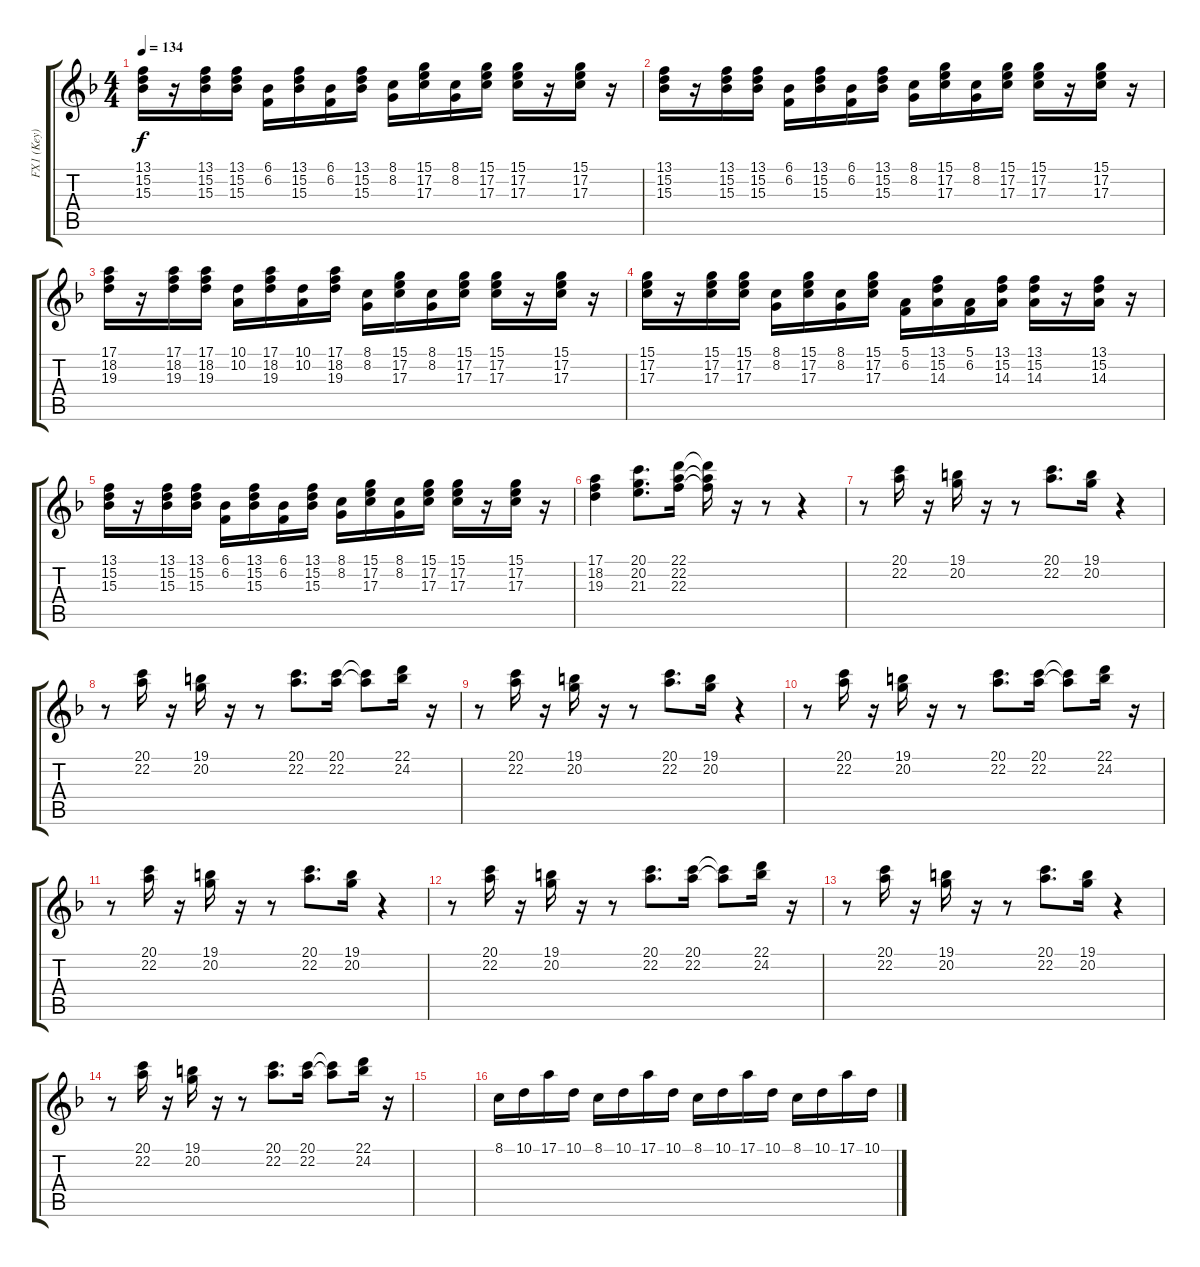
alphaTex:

\track ("FX1 (Key)" "FX1 (Key)") {instrument stringensemble2}
\staff {score tabs}
\tuning (E4 B3 G3 D3 A2 E2) {hide}
\ts (4 4)
\tempo 134
\clef g2
\ks f
(13.1 15.2 15.3).16{dy f} r.16 (13.1 15.2 15.3).16 (13.1 15.2 15.3).16 (6.1 6.2).16 (13.1 15.2 15.3).16 (6.1 6.2).16 (13.1 15.2 15.3).16 (8.1 8.2).16 (15.1 17.2 17.3).16 (8.1 8.2).16 (15.1 17.2 17.3).16 (15.1 17.2 17.3).16 r.16 (15.1 17.2 17.3).16 r.16 |
(13.1 15.2 15.3).16 r.16 (13.1 15.2 15.3).16 (13.1 15.2 15.3).16 (6.1 6.2).16 (13.1 15.2 15.3).16 (6.1 6.2).16 (13.1 15.2 15.3).16 (8.1 8.2).16 (15.1 17.2 17.3).16 (8.1 8.2).16 (15.1 17.2 17.3).16 (15.1 17.2 17.3).16 r.16 (15.1 17.2 17.3).16 r.16 |
(17.1 18.2 19.3).16 r.16 (17.1 18.2 19.3).16 (17.1 18.2 19.3).16 (10.1 10.2).16 (17.1 18.2 19.3).16 (10.1 10.2).16 (17.1 18.2 19.3).16 (8.1 8.2).16 (15.1 17.2 17.3).16 (8.1 8.2).16 (15.1 17.2 17.3).16 (15.1 17.2 17.3).16 r.16 (15.1 17.2 17.3).16 r.16 |
(15.1 17.2 17.3).16 r.16 (15.1 17.2 17.3).16 (15.1 17.2 17.3).16 (8.1 8.2).16 (15.1 17.2 17.3).16 (8.1 8.2).16 (15.1 17.2 17.3).16 (5.1 6.2).16 (13.1 15.2 14.3).16 (5.1 6.2).16 (13.1 15.2 14.3).16 (13.1 15.2 14.3).16 r.16 (13.1 15.2 14.3).16 r.16 |
(13.1 15.2 15.3).16 r.16 (13.1 15.2 15.3).16 (13.1 15.2 15.3).16 (6.1 6.2).16 (13.1 15.2 15.3).16 (6.1 6.2).16 (13.1 15.2 15.3).16 (8.1 8.2).16 (15.1 17.2 17.3).16 (8.1 8.2).16 (15.1 17.2 17.3).16 (15.1 17.2 17.3).16 r.16 (15.1 17.2 17.3).16 r.16 |
(17.1 18.2 19.3).4 (20.1 20.2 21.3).8{d} (22.1 22.2 22.3).16 (22.1{t} 22.2{t} 22.3{t}).16 r.16 r.8 r.4 |
r.8{instrument electricpiano2} (20.1 22.2).16 r.16 (19.1 20.2).16 r.16 r.8 (20.1 22.2).8{d} (19.1 20.2).16 r.4 |
r.8 (20.1 22.2).16 r.16 (19.1 20.2).16 r.16 r.8 (20.1 22.2).8{d} (20.1 22.2).16 (20.1{t} 22.2{t}).8 (22.1 24.2).16 r.16 |
r.8 (20.1 22.2).16 r.16 (19.1 20.2).16 r.16 r.8 (20.1 22.2).8{d} (19.1 20.2).16 r.4 |
r.8 (20.1 22.2).16 r.16 (19.1 20.2).16 r.16 r.8 (20.1 22.2).8{d} (20.1 22.2).16 (20.1{t} 22.2{t}).8 (22.1 24.2).16 r.16 |
r.8 (20.1 22.2).16 r.16 (19.1 20.2).16 r.16 r.8 (20.1 22.2).8{d} (19.1 20.2).16 r.4 |
r.8 (20.1 22.2).16 r.16 (19.1 20.2).16 r.16 r.8 (20.1 22.2).8{d} (20.1 22.2).16 (20.1{t} 22.2{t}).8 (22.1 24.2).16 r.16 |
r.8 (20.1 22.2).16 r.16 (19.1 20.2).16 r.16 r.8 (20.1 22.2).8{d} (19.1 20.2).16 r.4 |
r.8 (20.1 22.2).16 r.16 (19.1 20.2).16 r.16 r.8 (20.1 22.2).8{d} (20.1 22.2).16 (20.1{t} 22.2{t}).8 (22.1 24.2).16 r.16 |
|
8.1.16{volume 9 instrument clavinet} 10.1.16 17.1.16 10.1.16 8.1.16 10.1.16 17.1.16 10.1.16 8.1.16 10.1.16 17.1.16 10.1.16 8.1.16 10.1.16 17.1.16 10.1.16
